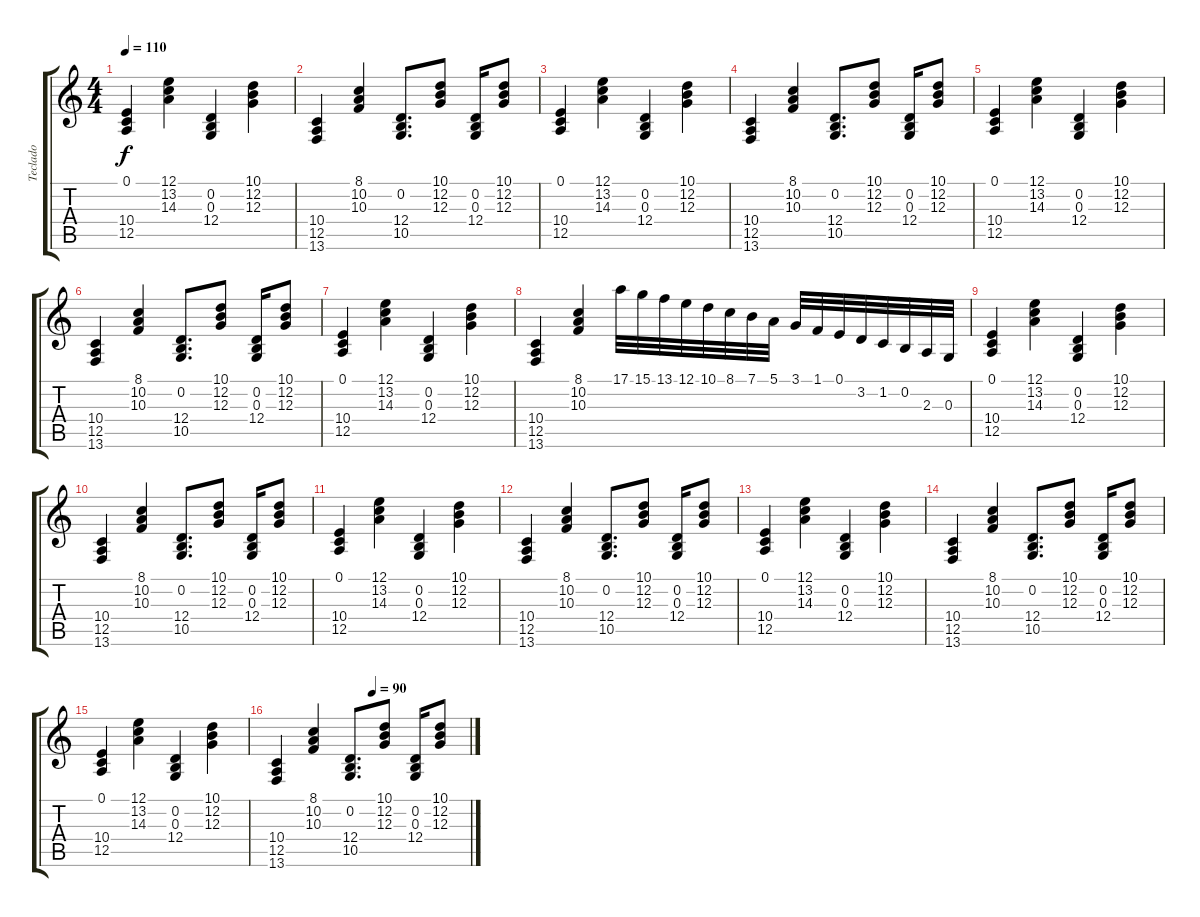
\track ("Teclado" "Teclado") {instrument electricpiano1}
\staff {score tabs}
\tuning (E4 B3 G3 D3 A2 E2) {hide}
\ts (4 4)
\tempo 110
\clef g2
\ks c
(0.1 10.4 12.5).4{dy f volume 9} (12.1 13.2 14.3).4 (0.2 0.3 12.4).4 (10.1 12.2 12.3).4 |
(10.4 12.5 13.6).4 (8.1 10.2 10.3).4 (0.2 12.4 10.5).8{d} (10.1 12.2 12.3).8 (0.2 0.3 12.4).16 (10.1 12.2 12.3).8 |
(0.1 10.4 12.5).4{volume 9 instrument electricpiano1} (12.1 13.2 14.3).4 (0.2 0.3 12.4).4 (10.1 12.2 12.3).4 |
(10.4 12.5 13.6).4 (8.1 10.2 10.3).4 (0.2 12.4 10.5).8{d} (10.1 12.2 12.3).8 (0.2 0.3 12.4).16 (10.1 12.2 12.3).8 |
(0.1 10.4 12.5).4{volume 9} (12.1 13.2 14.3).4 (0.2 0.3 12.4).4 (10.1 12.2 12.3).4 |
(10.4 12.5 13.6).4 (8.1 10.2 10.3).4 (0.2 12.4 10.5).8{d} (10.1 12.2 12.3).8 (0.2 0.3 12.4).16 (10.1 12.2 12.3).8 |
(0.1 10.4 12.5).4{volume 9 instrument electricpiano1} (12.1 13.2 14.3).4 (0.2 0.3 12.4).4 (10.1 12.2 12.3).4 |
(10.4 12.5 13.6).4 (8.1 10.2 10.3).4 17.1.32{volume 14 instrument electricgrandpiano} 15.1.32 13.1.32 12.1.32 10.1.32 8.1.32 7.1.32 5.1.32 3.1.32 1.1.32 0.1.32 3.2.32 1.2.32 0.2.32 2.3.32 0.3.32 |
(0.1 10.4 12.5).4{volume 12} (12.1 13.2 14.3).4 (0.2 0.3 12.4).4 (10.1 12.2 12.3).4 |
(10.4 12.5 13.6).4 (8.1 10.2 10.3).4 (0.2 12.4 10.5).8{d} (10.1 12.2 12.3).8 (0.2 0.3 12.4).16 (10.1 12.2 12.3).8 |
(0.1 10.4 12.5).4 (12.1 13.2 14.3).4 (0.2 0.3 12.4).4 (10.1 12.2 12.3).4 |
(10.4 12.5 13.6).4 (8.1 10.2 10.3).4 (0.2 12.4 10.5).8{d} (10.1 12.2 12.3).8 (0.2 0.3 12.4).16 (10.1 12.2 12.3).8 |
(0.1 10.4 12.5).4 (12.1 13.2 14.3).4 (0.2 0.3 12.4).4 (10.1 12.2 12.3).4 |
(10.4 12.5 13.6).4 (8.1 10.2 10.3).4 (0.2 12.4 10.5).8{d} (10.1 12.2 12.3).8 (0.2 0.3 12.4).16 (10.1 12.2 12.3).8 |
(0.1 10.4 12.5).4 (12.1 13.2 14.3).4 (0.2 0.3 12.4).4 (10.1 12.2 12.3).4 |
\tempo (90 0.5)
(10.4 12.5 13.6).4 (8.1 10.2 10.3).4 (0.2 12.4 10.5).8{d} (10.1 12.2 12.3).8 (0.2 0.3 12.4).16 (10.1 12.2 12.3).8
